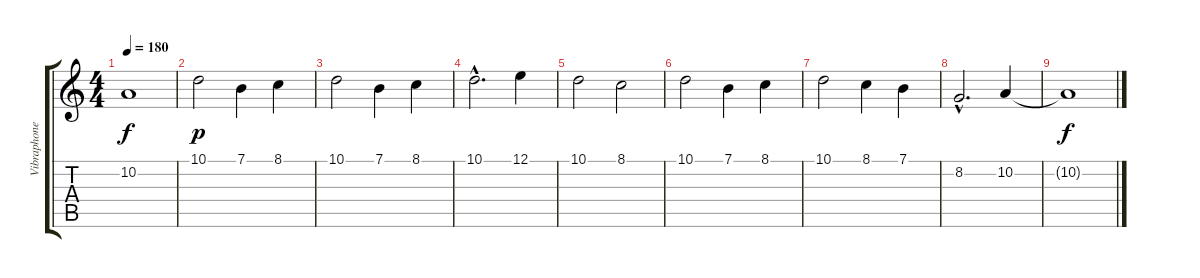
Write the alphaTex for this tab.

\track ("Vibraphone" "Vibraphone") {instrument vibraphone}
\staff {score tabs}
\tuning (E4 B3 G3 D3 A2 E2) {hide}
\ts (4 4)
\tempo 180
\clef g2
\ks c
10.2{t}.1{dy f} |
10.1.2{dy p} 7.1.4 8.1.4 |
10.1.2 7.1.4 8.1.4 |
10.1{hac}.2{d} 12.1.4 |
10.1.2 8.1.2 |
10.1.2 7.1.4 8.1.4 |
10.1.2 8.1.4 7.1.4 |
8.2{hac}.2{d} 10.2.4 |
10.2{t}.1{dy f}
